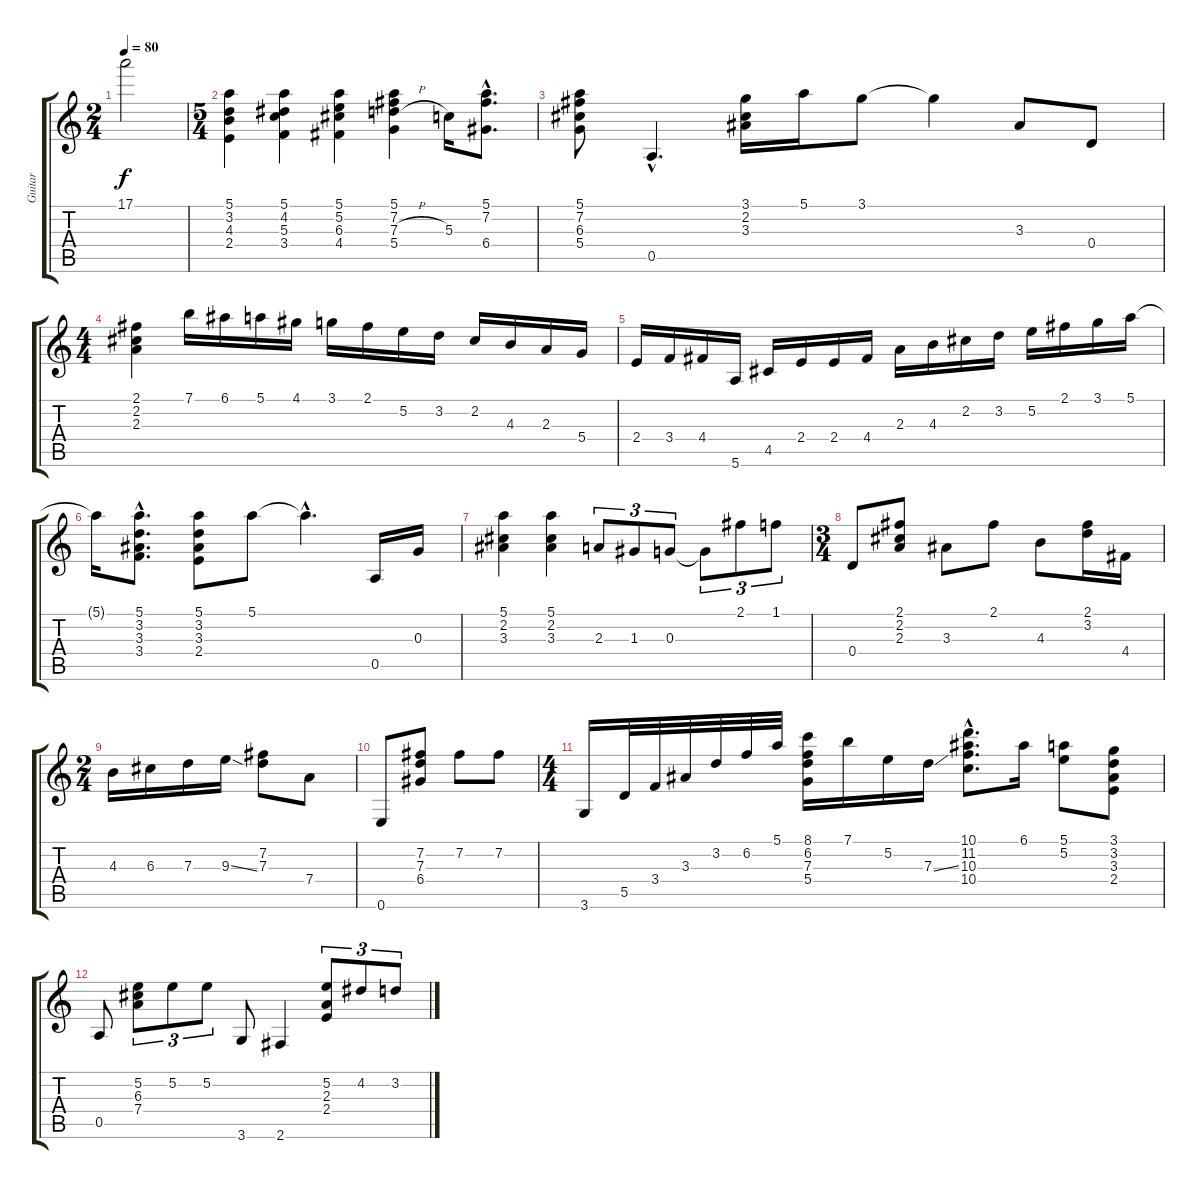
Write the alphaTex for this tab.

\track ("Guitar" "Guitar") {instrument electricguitarjazz}
\staff {score tabs}
\tuning (E4 B3 G3 D3 A2 E2) {hide}
\ts (2 4)
\tempo 80
\clef g2
\ks c
17.1.2{dy f} |
\ts (5 4)
(5.1 3.2 4.3 2.4).4 (5.1 4.2 5.3 3.4).4 (5.1 5.2 6.3 4.4).4 (5.1 7.2 7.3{h} 5.4).4 5.3.16 (5.1{hac} 7.2{hac} 6.4{hac}).8{d} |
(5.1 7.2 6.3 5.4).8 0.5{hac}.4{d} (3.1 2.2 3.3).16 5.1.16 3.1.8 3.1{t}.4 3.3.8 0.4.8 |
\ts (4 4)
(2.1 2.2 2.3).4 7.1.16 6.1.16 5.1.16 4.1.16 3.1.16 2.1.16 5.2.16 3.2.16 2.2.16 4.3.16 2.3.16 5.4.16 |
2.4.16 3.4.16 4.4.16 5.6.16 4.5.16 2.4.16 2.4.16 4.4.16 2.3.16 4.3.16 2.2.16 3.2.16 5.2.16 2.1.16 3.1.16 5.1.16 |
5.1{t}.16 (5.1{hac} 3.2{hac} 3.3{hac} 3.4{hac}).8{d} (5.1 3.2 3.3 2.4).8 5.1.8 5.1{hac t}.4{d} 0.5.16 0.3.16 |
(5.1 2.2 3.3).4 (5.1 2.2 3.3).4 2.3.8{tu (3 2)} 1.3.8{tu (3 2)} 0.3.8{tu (3 2)} 0.3{t}.8{tu (3 2)} 2.1.8{tu (3 2)} 1.1.8{tu (3 2)} |
\ts (3 4)
0.4.8 (2.1 2.2 2.3).8 3.3.8 2.1.8 4.3.8 (2.1 3.2).16 4.4.16 |
\ts (2 4)
4.3.16 6.3.16 7.3.16 9.3{ss}.16 (7.2 7.3).8 7.4.8 |
0.6.8 (7.2 7.3 6.4).8 7.2.8 7.2.8 |
\ts (4 4)
3.6.16 5.5.32 3.4.32 3.3.32 3.2.32 6.2.32 5.1.32 (8.1 6.2 7.3 5.4).16 7.1.16 5.2.16 7.3{ss}.16 (10.1{hac} 11.2{hac} 10.3{hac} 10.4{hac}).8{d} 6.1.16 (5.1 5.2).8 (3.1 3.2 3.3 2.4).8 |
0.5.8 (5.2 6.3 7.4).8{tu (3 2)} 5.2.8{tu (3 2)} 5.2.8{tu (3 2)} 3.6.8 2.6.4 (5.2 2.3 2.4).8{tu (3 2)} 4.2.8{tu (3 2)} 3.2.8{tu (3 2)}
